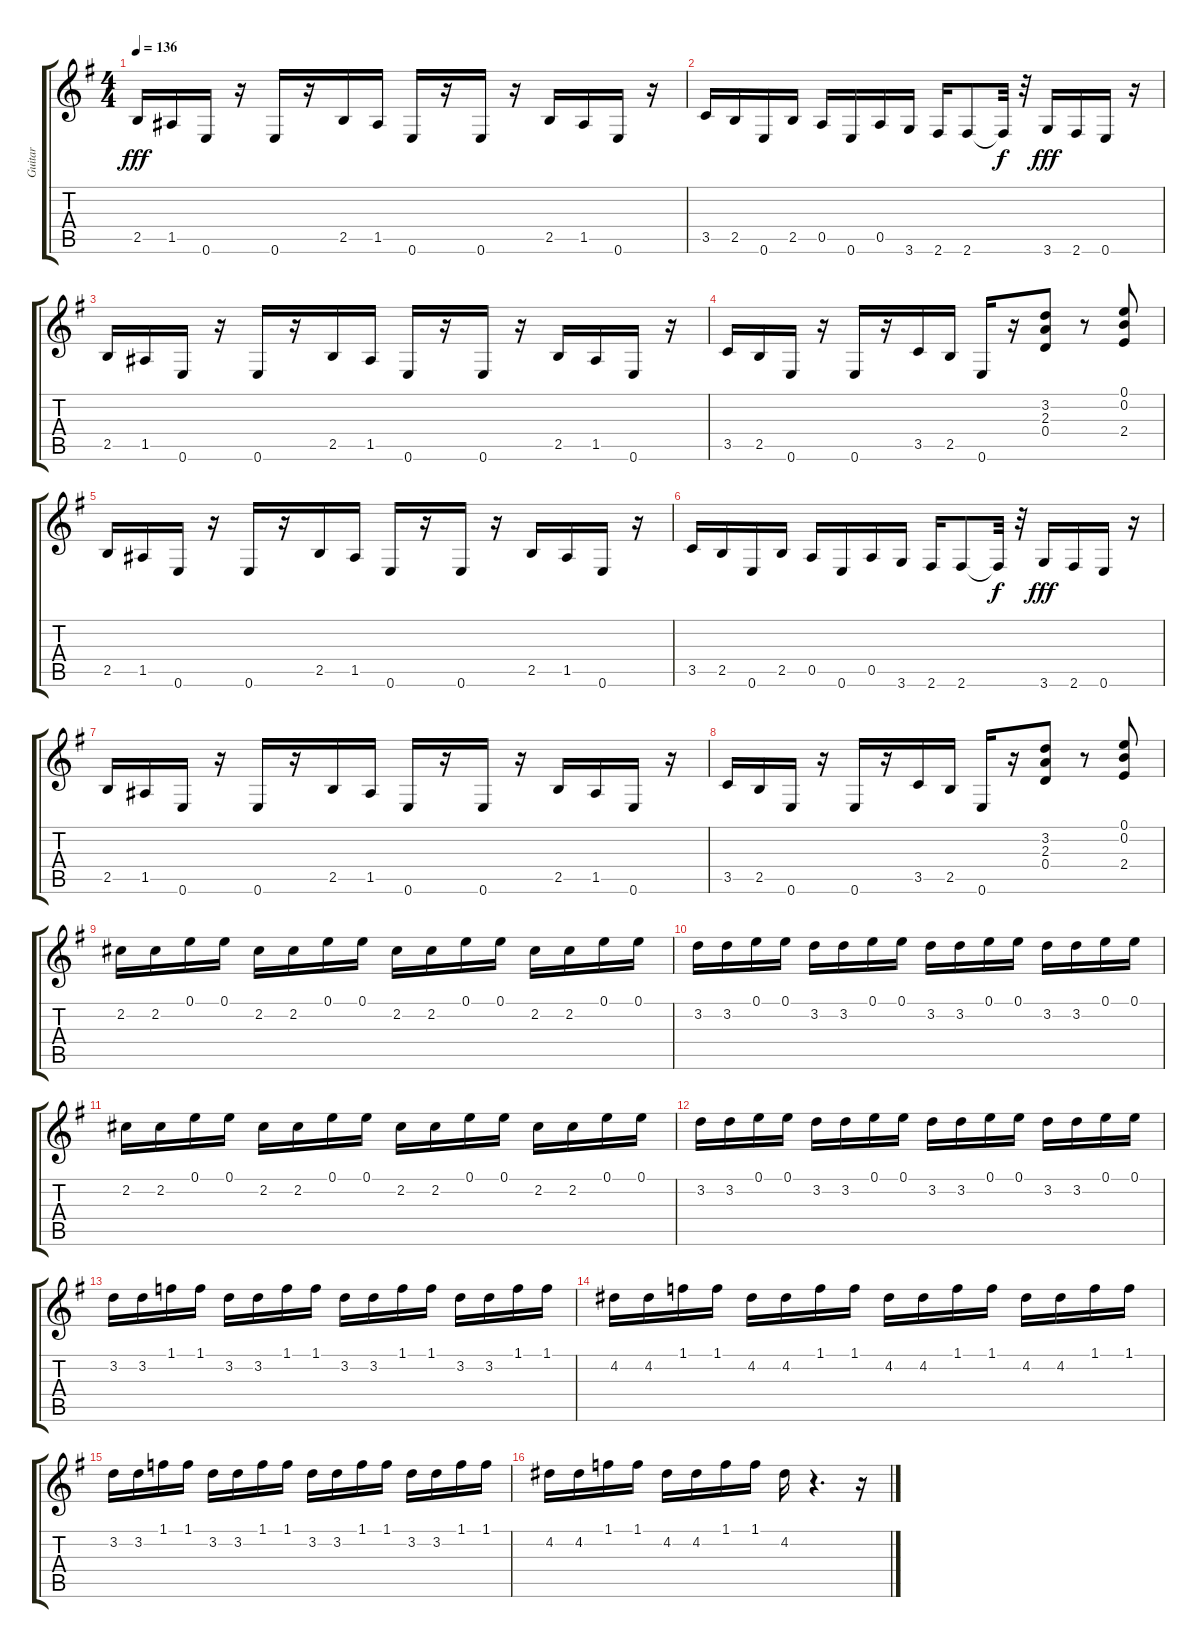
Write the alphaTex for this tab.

\track ("Guitar" "Guitar") {instrument overdrivenguitar}
\staff {score tabs}
\tuning (E4 B3 G3 D3 A2 E2) {hide}
\ts (4 4)
\tempo 136
\clef g2
\ks eminor
2.5.16{dy fff} 1.5.16 0.6.16 r.16 0.6.16 r.16 2.5.16 1.5.16 0.6.16 r.16 0.6.16 r.16 2.5.16 1.5.16 0.6.16 r.16 |
3.5.16 2.5.16 0.6.16 2.5.16 0.5.16 0.6.16 0.5.16 3.6.16 2.6.16 2.6.8 2.6{t}.32{dy f} r.32 3.6.16{dy fff} 2.6.16 0.6.16 r.16 |
2.5.16 1.5.16 0.6.16 r.16 0.6.16 r.16 2.5.16 1.5.16 0.6.16 r.16 0.6.16 r.16 2.5.16 1.5.16 0.6.16 r.16 |
3.5.16 2.5.16 0.6.16 r.16 0.6.16 r.16 3.5.16 2.5.16 0.6.16 r.16 (3.2 2.3 0.4).8 r.8 (0.1 0.2 2.4).8 |
2.5.16 1.5.16 0.6.16 r.16 0.6.16 r.16 2.5.16 1.5.16 0.6.16 r.16 0.6.16 r.16 2.5.16 1.5.16 0.6.16 r.16 |
3.5.16 2.5.16 0.6.16 2.5.16 0.5.16 0.6.16 0.5.16 3.6.16 2.6.16 2.6.8 2.6{t}.32{dy f} r.32 3.6.16{dy fff} 2.6.16 0.6.16 r.16 |
2.5.16 1.5.16 0.6.16 r.16 0.6.16 r.16 2.5.16 1.5.16 0.6.16 r.16 0.6.16 r.16 2.5.16 1.5.16 0.6.16 r.16 |
3.5.16 2.5.16 0.6.16 r.16 0.6.16 r.16 3.5.16 2.5.16 0.6.16 r.16 (3.2 2.3 0.4).8 r.8 (0.1 0.2 2.4).8 |
2.2.16 2.2.16 0.1.16 0.1.16 2.2.16 2.2.16 0.1.16 0.1.16 2.2.16 2.2.16 0.1.16 0.1.16 2.2.16 2.2.16 0.1.16 0.1.16 |
3.2.16 3.2.16 0.1.16 0.1.16 3.2.16 3.2.16 0.1.16 0.1.16 3.2.16 3.2.16 0.1.16 0.1.16 3.2.16 3.2.16 0.1.16 0.1.16 |
2.2.16 2.2.16 0.1.16 0.1.16 2.2.16 2.2.16 0.1.16 0.1.16 2.2.16 2.2.16 0.1.16 0.1.16 2.2.16 2.2.16 0.1.16 0.1.16 |
3.2.16 3.2.16 0.1.16 0.1.16 3.2.16 3.2.16 0.1.16 0.1.16 3.2.16 3.2.16 0.1.16 0.1.16 3.2.16 3.2.16 0.1.16 0.1.16 |
3.2.16 3.2.16 1.1.16 1.1.16 3.2.16 3.2.16 1.1.16 1.1.16 3.2.16 3.2.16 1.1.16 1.1.16 3.2.16 3.2.16 1.1.16 1.1.16 |
4.2.16 4.2.16 1.1.16 1.1.16 4.2.16 4.2.16 1.1.16 1.1.16 4.2.16 4.2.16 1.1.16 1.1.16 4.2.16 4.2.16 1.1.16 1.1.16 |
3.2.16 3.2.16 1.1.16 1.1.16 3.2.16 3.2.16 1.1.16 1.1.16 3.2.16 3.2.16 1.1.16 1.1.16 3.2.16 3.2.16 1.1.16 1.1.16 |
4.2.16 4.2.16 1.1.16 1.1.16 4.2.16 4.2.16 1.1.16 1.1.16 4.2.16 r.4{d} r.16
